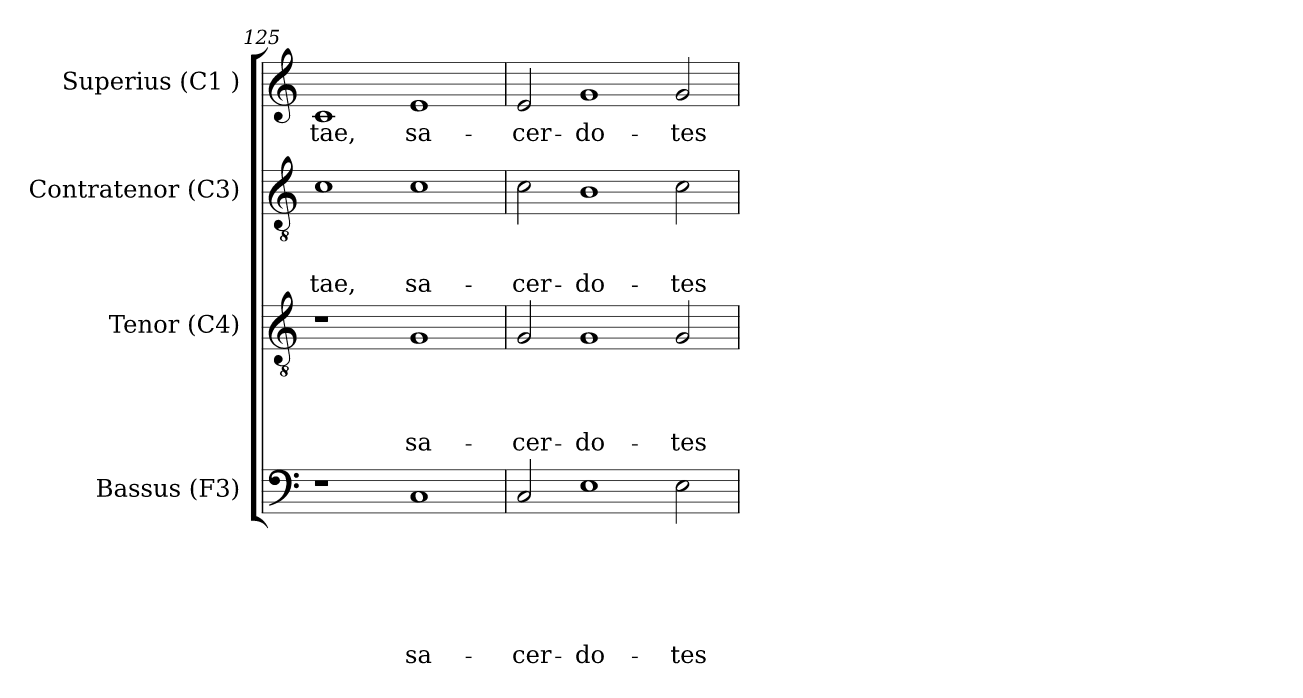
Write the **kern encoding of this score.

**kern	**text	**text	**text	**text	**text	**text	**kern	**text	**text	**text	**text	**kern	**text	**text	**text	**kern	**text
*part4	*part4	*part4	*part4	*part4	*part4	*part4	*part3	*part3	*part3	*part3	*part3	*part2	*part2	*part2	*part2	*part1	*part1
*staff4	*staff4	*staff4	*staff4	*staff4	*staff4	*staff4	*staff3	*staff3	*staff3	*staff3	*staff3	*staff2	*staff2	*staff2	*staff2	*staff1	*staff1
*I"Bassus (F3)	*	*	*	*	*	*	*I"Tenor (C4)	*	*	*	*	*I"Contratenor (C3)	*	*	*	*I"Superius (C1 )	*
*I'Bass.	*	*	*	*	*	*	*I'T.	*	*	*	*	*I'C.	*	*	*	*I'S.	*
*clefF4	*	*	*	*	*	*	*clefGv2	*	*	*	*	*clefGv2	*	*	*	*clefG2	*
*k[]	*	*	*	*	*	*	*k[]	*	*	*	*	*k[]	*	*	*	*k[]	*
*C:	*	*	*	*	*	*	*C:	*	*	*	*	*C:	*	*	*	*C:	*
=125	=125	=125	=125	=125	=125	=125	=125	=125	=125	=125	=125	=125	=125	=125	=125	=125	=125
!	!	!	!	!	!	!	!	!	!	!	!	!	!	!	!LO:LY:b	!	!LO:LY:b
1r	.	.	.	.	.	.	1r	.	.	.	.	1c	.	.	-tae,	1c	-tae,
!	!	!	!	!	!	!LO:LY:b	!	!	!	!	!LO:LY:b	!	!	!	!LO:LY:b	!	!LO:LY:b
1C	.	.	.	.	.	sa-	1G	.	.	.	sa-	1c	.	.	sa-	1e	sa-
=126	=126	=126	=126	=126	=126	=126	=126	=126	=126	=126	=126	=126	=126	=126	=126	=126	=126
!	!	!	!	!	!	!LO:LY:b	!	!	!	!	!LO:LY:b	!	!	!	!LO:LY:b	!	!LO:LY:b
2C/	.	.	.	.	.	-cer-	2G/	.	.	.	-cer-	2c\	.	.	-cer-	2e/	-cer-
!	!	!	!	!	!	!LO:LY:b	!	!	!	!	!LO:LY:b	!	!	!	!LO:LY:b	!	!LO:LY:b
1E	.	.	.	.	.	-do-	1G	.	.	.	-do-	1B	.	.	-do-	1g	-do-
!	!	!	!	!	!	!LO:LY:b	!	!	!	!	!LO:LY:b	!	!	!	!LO:LY:b	!	!LO:LY:b
2E\	.	.	.	.	.	-tes	2G/	.	.	.	-tes	2c\	.	.	-tes	2g/	-tes
=	=	=	=	=	=	=	=	=	=	=	=	=	=	=	=	=	=
*-	*-	*-	*-	*-	*-	*-	*-	*-	*-	*-	*-	*-	*-	*-	*-	*-	*-
